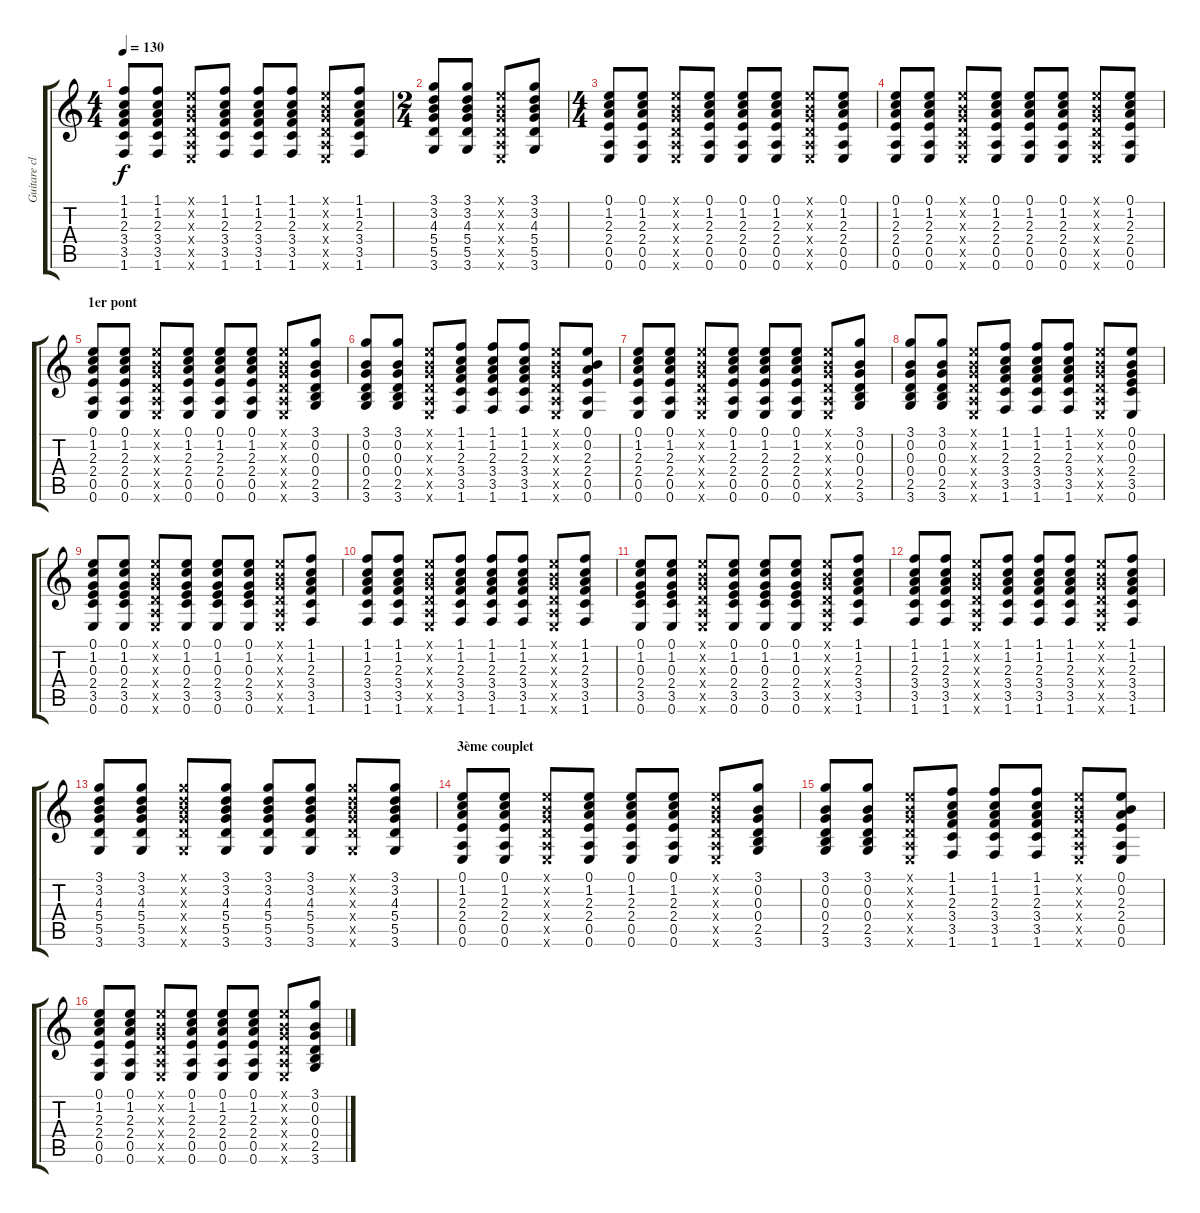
\track ("Guitare claire" "Guitare cl") {instrument acousticguitarsteel}
\staff {score tabs}
\tuning (E4 B3 G3 D3 A2 E2) {hide}
\ts (4 4)
\tempo 130
\clef g2
\ks c
(1.1 1.2 2.3 3.4 3.5 1.6).8{dy f} (1.1 1.2 2.3 3.4 3.5 1.6).8 (0.1{x} 0.2{x} 0.3{x} 0.4{x} 0.5{x} 0.6{x}).8 (1.1 1.2 2.3 3.4 3.5 1.6).8 (1.1 1.2 2.3 3.4 3.5 1.6).8 (1.1 1.2 2.3 3.4 3.5 1.6).8 (0.1{x} 0.2{x} 0.3{x} 0.4{x} 0.5{x} 0.6{x}).8 (1.1 1.2 2.3 3.4 3.5 1.6).8 |
\ts (2 4)
(3.1 3.2 4.3 5.4 5.5 3.6).8 (3.1 3.2 4.3 5.4 5.5 3.6).8 (0.1{x} 0.2{x} 0.3{x} 0.4{x} 0.5{x} 0.6{x}).8 (3.1 3.2 4.3 5.4 5.5 3.6).8 |
\ts (4 4)
(0.1 1.2 2.3 2.4 0.5 0.6).8 (0.1 1.2 2.3 2.4 0.5 0.6).8 (0.1{x} 0.2{x} 0.3{x} 0.4{x} 0.5{x} 0.6{x}).8 (0.1 1.2 2.3 2.4 0.5 0.6).8 (0.1 1.2 2.3 2.4 0.5 0.6).8 (0.1 1.2 2.3 2.4 0.5 0.6).8 (0.1{x} 0.2{x} 0.3{x} 0.4{x} 0.5{x} 0.6{x}).8 (0.1 1.2 2.3 2.4 0.5 0.6).8 |
(0.1 1.2 2.3 2.4 0.5 0.6).8 (0.1 1.2 2.3 2.4 0.5 0.6).8 (0.1{x} 0.2{x} 0.3{x} 0.4{x} 0.5{x} 0.6{x}).8 (0.1 1.2 2.3 2.4 0.5 0.6).8 (0.1 1.2 2.3 2.4 0.5 0.6).8 (0.1 1.2 2.3 2.4 0.5 0.6).8 (0.1{x} 0.2{x} 0.3{x} 0.4{x} 0.5{x} 0.6{x}).8 (0.1 1.2 2.3 2.4 0.5 0.6).8 |
\section ("" "1er pont")
(0.1 1.2 2.3 2.4 0.5 0.6).8 (0.1 1.2 2.3 2.4 0.5 0.6).8 (0.1{x} 0.2{x} 0.3{x} 0.4{x} 0.5{x} 0.6{x}).8 (0.1 1.2 2.3 2.4 0.5 0.6).8 (0.1 1.2 2.3 2.4 0.5 0.6).8 (0.1 1.2 2.3 2.4 0.5 0.6).8 (0.1{x} 0.2{x} 0.3{x} 0.4{x} 0.5{x} 0.6{x}).8 (3.1 0.2 0.3 0.4 2.5 3.6).8 |
(3.1 0.2 0.3 0.4 2.5 3.6).8 (3.1 0.2 0.3 0.4 2.5 3.6).8 (0.1{x} 0.2{x} 0.3{x} 0.4{x} 0.5{x} 0.6{x}).8 (1.1 1.2 2.3 3.4 3.5 1.6).8 (1.1 1.2 2.3 3.4 3.5 1.6).8 (1.1 1.2 2.3 3.4 3.5 1.6).8 (0.1{x} 0.2{x} 0.3{x} 0.4{x} 0.5{x} 0.6{x}).8 (0.1 0.2 2.3 2.4 0.5 0.6).8 |
(0.1 1.2 2.3 2.4 0.5 0.6).8 (0.1 1.2 2.3 2.4 0.5 0.6).8 (0.1{x} 0.2{x} 0.3{x} 0.4{x} 0.5{x} 0.6{x}).8 (0.1 1.2 2.3 2.4 0.5 0.6).8 (0.1 1.2 2.3 2.4 0.5 0.6).8 (0.1 1.2 2.3 2.4 0.5 0.6).8 (0.1{x} 0.2{x} 0.3{x} 0.4{x} 0.5{x} 0.6{x}).8 (3.1 0.2 0.3 0.4 2.5 3.6).8 |
(3.1 0.2 0.3 0.4 2.5 3.6).8 (3.1 0.2 0.3 0.4 2.5 3.6).8 (0.1{x} 0.2{x} 0.3{x} 0.4{x} 0.5{x} 0.6{x}).8 (1.1 1.2 2.3 3.4 3.5 1.6).8 (1.1 1.2 2.3 3.4 3.5 1.6).8 (1.1 1.2 2.3 3.4 3.5 1.6).8 (0.1{x} 0.2{x} 0.3{x} 0.4{x} 0.5{x} 0.6{x}).8 (0.1 0.2 0.3 2.4 3.5 0.6).8 |
(0.1 1.2 0.3 2.4 3.5 0.6).8 (0.1 1.2 0.3 2.4 3.5 0.6).8 (0.1{x} 0.2{x} 0.3{x} 0.4{x} 0.5{x} 0.6{x}).8 (0.1 1.2 0.3 2.4 3.5 0.6).8 (0.1 1.2 0.3 2.4 3.5 0.6).8 (0.1 1.2 0.3 2.4 3.5 0.6).8 (0.1{x} 0.2{x} 0.3{x} 0.4{x} 0.5{x} 0.6{x}).8 (1.1 1.2 2.3 3.4 3.5 1.6).8 |
(1.1 1.2 2.3 3.4 3.5 1.6).8 (1.1 1.2 2.3 3.4 3.5 1.6).8 (0.1{x} 0.2{x} 0.3{x} 0.4{x} 0.5{x} 0.6{x}).8 (1.1 1.2 2.3 3.4 3.5 1.6).8 (1.1 1.2 2.3 3.4 3.5 1.6).8 (1.1 1.2 2.3 3.4 3.5 1.6).8 (0.1{x} 0.2{x} 0.3{x} 0.4{x} 0.5{x} 0.6{x}).8 (1.1 1.2 2.3 3.4 3.5 1.6).8 |
(0.1 1.2 0.3 2.4 3.5 0.6).8 (0.1 1.2 0.3 2.4 3.5 0.6).8 (0.1{x} 0.2{x} 0.3{x} 0.4{x} 0.5{x} 0.6{x}).8 (0.1 1.2 0.3 2.4 3.5 0.6).8 (0.1 1.2 0.3 2.4 3.5 0.6).8 (0.1 1.2 0.3 2.4 3.5 0.6).8 (0.1{x} 0.2{x} 0.3{x} 0.4{x} 0.5{x} 0.6{x}).8 (1.1 1.2 2.3 3.4 3.5 1.6).8 |
(1.1 1.2 2.3 3.4 3.5 1.6).8 (1.1 1.2 2.3 3.4 3.5 1.6).8 (0.1{x} 0.2{x} 0.3{x} 0.4{x} 0.5{x} 0.6{x}).8 (1.1 1.2 2.3 3.4 3.5 1.6).8 (1.1 1.2 2.3 3.4 3.5 1.6).8 (1.1 1.2 2.3 3.4 3.5 1.6).8 (0.1{x} 0.2{x} 0.3{x} 0.4{x} 0.5{x} 0.6{x}).8 (1.1 1.2 2.3 3.4 3.5 1.6).8 |
(3.1 3.2 4.3 5.4 5.5 3.6).8 (3.1 3.2 4.3 5.4 5.5 3.6).8 (3.1{x} 3.2{x} 4.3{x} 5.4{x} 5.5{x} 3.6{x}).8 (3.1 3.2 4.3 5.4 5.5 3.6).8 (3.1 3.2 4.3 5.4 5.5 3.6).8 (3.1 3.2 4.3 5.4 5.5 3.6).8 (3.1{x} 3.2{x} 4.3{x} 5.4{x} 5.5{x} 3.6{x}).8 (3.1 3.2 4.3 5.4 5.5 3.6).8 |
\section ("" "3ème couplet")
(0.1 1.2 2.3 2.4 0.5 0.6).8 (0.1 1.2 2.3 2.4 0.5 0.6).8 (0.1{x} 0.2{x} 0.3{x} 0.4{x} 0.5{x} 0.6{x}).8 (0.1 1.2 2.3 2.4 0.5 0.6).8 (0.1 1.2 2.3 2.4 0.5 0.6).8 (0.1 1.2 2.3 2.4 0.5 0.6).8 (0.1{x} 0.2{x} 0.3{x} 0.4{x} 0.5{x} 0.6{x}).8 (3.1 0.2 0.3 0.4 2.5 3.6).8 |
(3.1 0.2 0.3 0.4 2.5 3.6).8 (3.1 0.2 0.3 0.4 2.5 3.6).8 (0.1{x} 0.2{x} 0.3{x} 0.4{x} 0.5{x} 0.6{x}).8 (1.1 1.2 2.3 3.4 3.5 1.6).8 (1.1 1.2 2.3 3.4 3.5 1.6).8 (1.1 1.2 2.3 3.4 3.5 1.6).8 (0.1{x} 0.2{x} 0.3{x} 0.4{x} 0.5{x} 0.6{x}).8 (0.1 0.2 2.3 2.4 0.5 0.6).8 |
(0.1 1.2 2.3 2.4 0.5 0.6).8 (0.1 1.2 2.3 2.4 0.5 0.6).8 (0.1{x} 0.2{x} 0.3{x} 0.4{x} 0.5{x} 0.6{x}).8 (0.1 1.2 2.3 2.4 0.5 0.6).8 (0.1 1.2 2.3 2.4 0.5 0.6).8 (0.1 1.2 2.3 2.4 0.5 0.6).8 (0.1{x} 0.2{x} 0.3{x} 0.4{x} 0.5{x} 0.6{x}).8 (3.1 0.2 0.3 0.4 2.5 3.6).8
